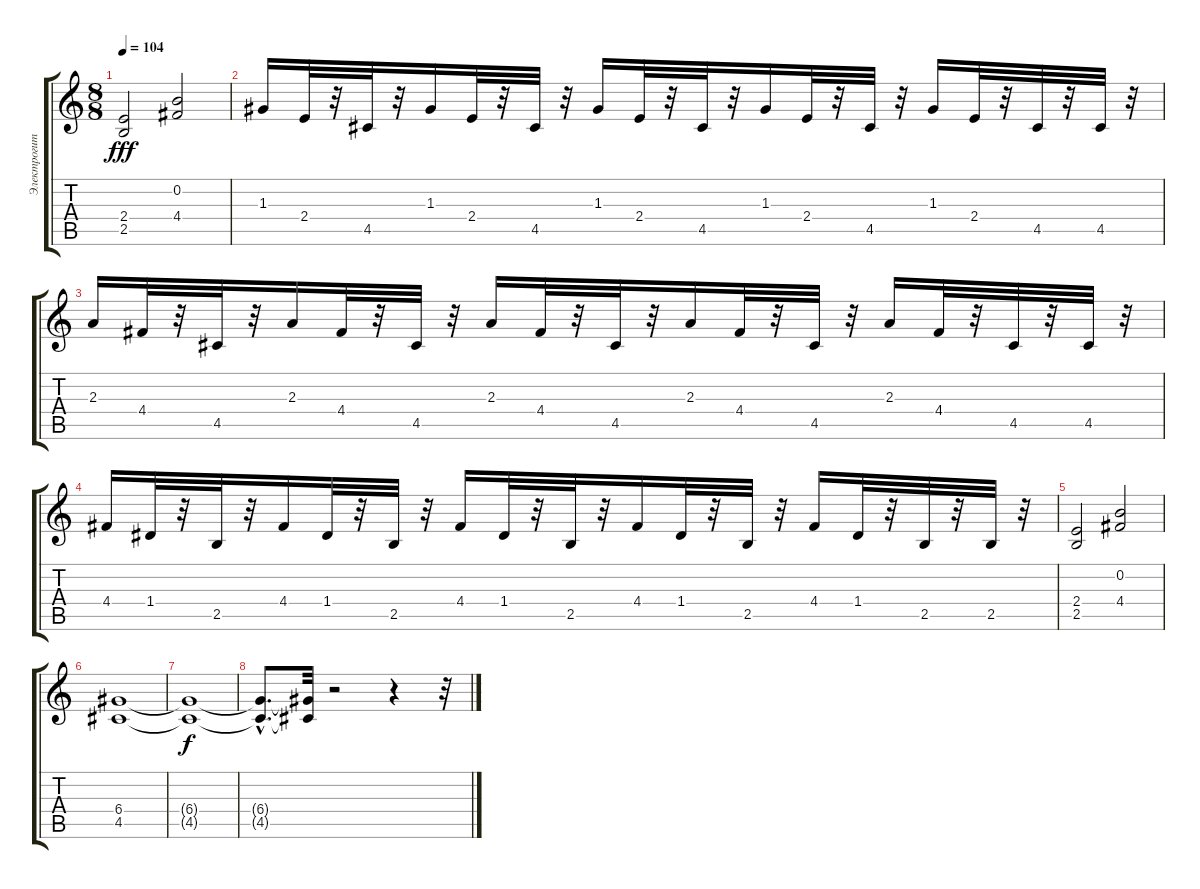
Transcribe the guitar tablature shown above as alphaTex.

\track ("Электрогитара" "Электрогит") {instrument distortionguitar}
\staff {score tabs}
\tuning (E4 B3 G3 D3 A2 E2) {hide}
\ts (8 8)
\tempo 104
\clef g2
\ks c
(2.4 2.5).2{dy fff} (0.2 4.4).2 |
1.3.16 2.4.32 r.32 4.5.32 r.32 1.3.16 2.4.32 r.32 4.5.32 r.32 1.3.16 2.4.32 r.32 4.5.32 r.32 1.3.16 2.4.32 r.32 4.5.32 r.32 1.3.16 2.4.32 r.32 4.5.32 r.32 4.5.32 r.32 |
2.3.16 4.4.32 r.32 4.5.32 r.32 2.3.16 4.4.32 r.32 4.5.32 r.32 2.3.16 4.4.32 r.32 4.5.32 r.32 2.3.16 4.4.32 r.32 4.5.32 r.32 2.3.16 4.4.32 r.32 4.5.32 r.32 4.5.32 r.32 |
4.4.16 1.4.32 r.32 2.5.32 r.32 4.4.16 1.4.32 r.32 2.5.32 r.32 4.4.16 1.4.32 r.32 2.5.32 r.32 4.4.16 1.4.32 r.32 2.5.32 r.32 4.4.16 1.4.32 r.32 2.5.32 r.32 2.5.32 r.32 |
(2.4 2.5).2 (0.2 4.4).2 |
(6.4 4.5).1 |
(6.4{t} 4.5{t}).1{dy f} |
(6.4{hac t} 4.5{hac t}).8{d} (6.4{t} 4.5{t}).32 r.2 r.4 r.32
